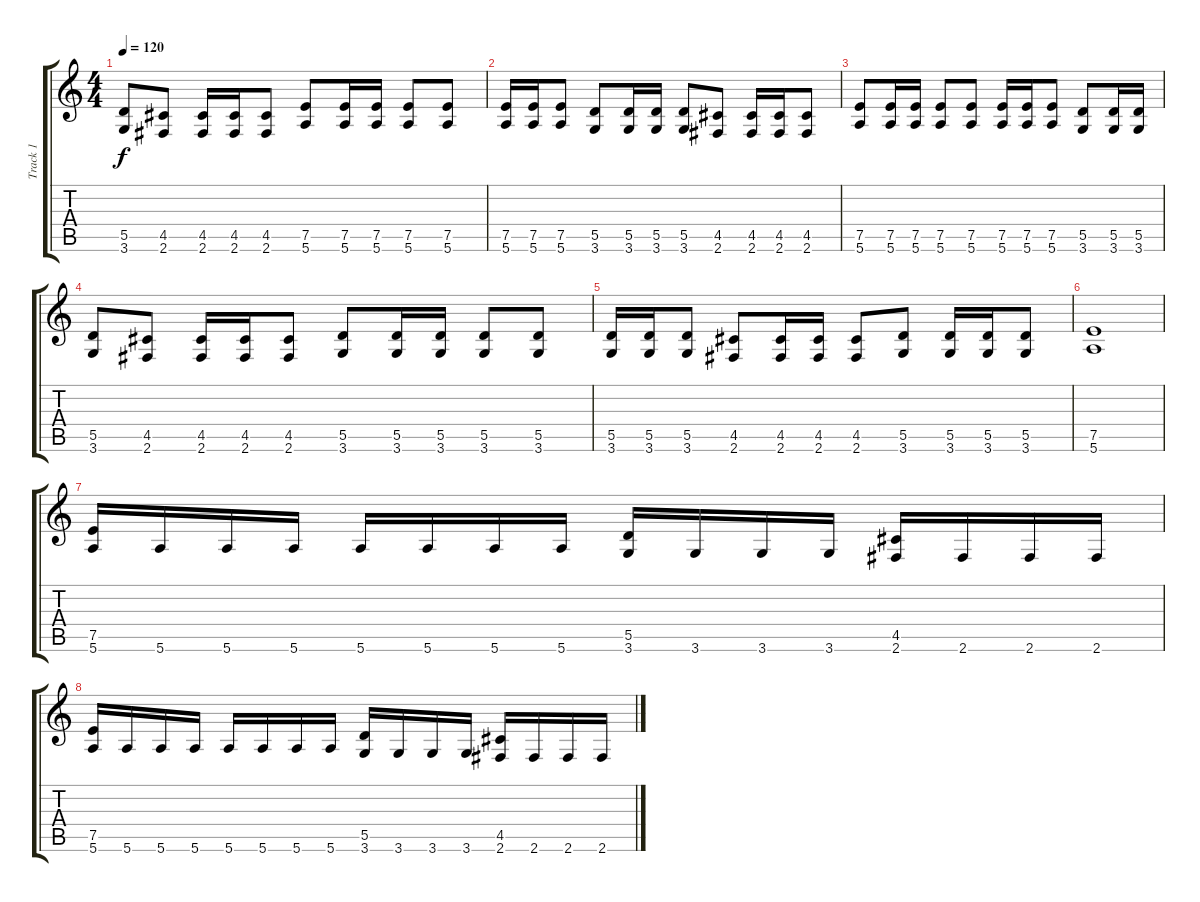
\track ("Track 1" "Track 1") {instrument distortionguitar}
\staff {score tabs}
\tuning (E4 B3 G3 D3 A2 E2) {hide}
\ts (4 4)
\tempo 120
\clef g2
\ks c
(5.5 3.6).8{dy f} (4.5 2.6).8 (4.5 2.6).16 (4.5 2.6).16 (4.5 2.6).8 (7.5 5.6).8 (7.5 5.6).16 (7.5 5.6).16 (7.5 5.6).8 (7.5 5.6).8 |
(7.5 5.6).16 (7.5 5.6).16 (7.5 5.6).8 (5.5 3.6).8 (5.5 3.6).16 (5.5 3.6).16 (5.5 3.6).8 (4.5 2.6).8 (4.5 2.6).16 (4.5 2.6).16 (4.5 2.6).8 |
(7.5 5.6).8 (7.5 5.6).16 (7.5 5.6).16 (7.5 5.6).8 (7.5 5.6).8 (7.5 5.6).16 (7.5 5.6).16 (7.5 5.6).8 (5.5 3.6).8 (5.5 3.6).16 (5.5 3.6).16 |
(5.5 3.6).8 (4.5 2.6).8 (4.5 2.6).16 (4.5 2.6).16 (4.5 2.6).8 (5.5 3.6).8 (5.5 3.6).16 (5.5 3.6).16 (5.5 3.6).8 (5.5 3.6).8 |
(5.5 3.6).16 (5.5 3.6).16 (5.5 3.6).8 (4.5 2.6).8 (4.5 2.6).16 (4.5 2.6).16 (4.5 2.6).8 (5.5 3.6).8 (5.5 3.6).16 (5.5 3.6).16 (5.5 3.6).8 |
(7.5 5.6).1 |
(7.5 5.6).16 5.6.16 5.6.16 5.6.16 5.6.16 5.6.16 5.6.16 5.6.16 (5.5 3.6).16 3.6.16 3.6.16 3.6.16 (4.5 2.6).16 2.6.16 2.6.16 2.6.16 |
(7.5 5.6).16 5.6.16 5.6.16 5.6.16 5.6.16 5.6.16 5.6.16 5.6.16 (5.5 3.6).16 3.6.16 3.6.16 3.6.16 (4.5 2.6).16 2.6.16 2.6.16 2.6.16
